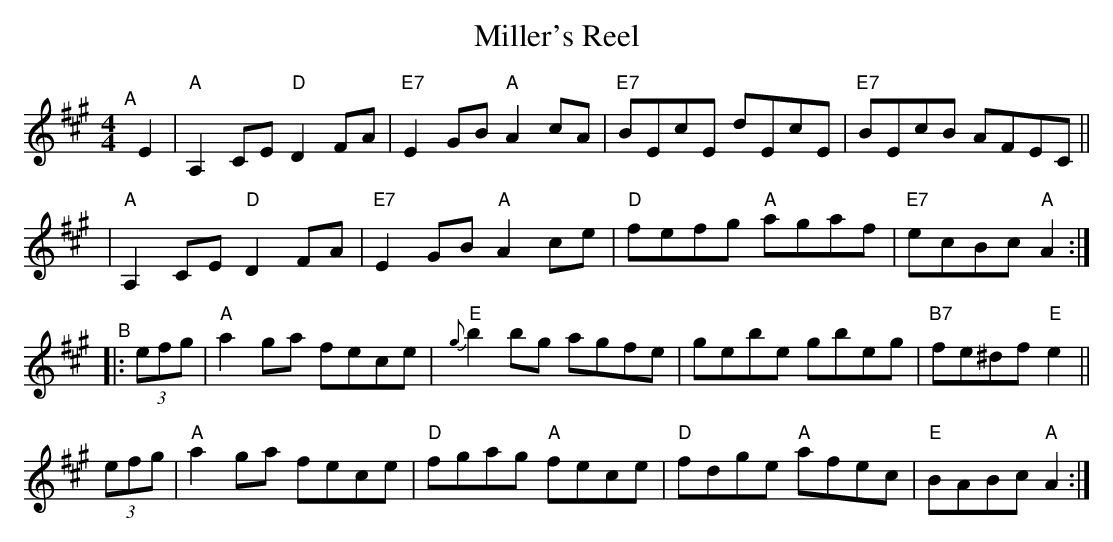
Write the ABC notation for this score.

X:1
T: Miller's Reel
M: 4/4
L: 1/8
K: A
"^A"[|] E2 \
| "A"A,2CE "D"D2FA | "E7"E2GB "A"A2cA | "E7"BEcE dEcE | "E7"BEcB AFEC ||
| "A"A,2CE "D"D2FA | "E7"E2GB "A"A2ce | "D"fefg "A"agaf | "E7"ecBc "A"A2 :|
"^B"|:\
(3efg | "A"a2ga fece | "E"{g}b2bg agfe | gebe gbeg | "B7"fe^df "E"e2 ||
(3efg | "A"a2ga fece | "D"fgag "A"fece | "D"fdge "A"afec | "E"BABc "A"A2 :|
